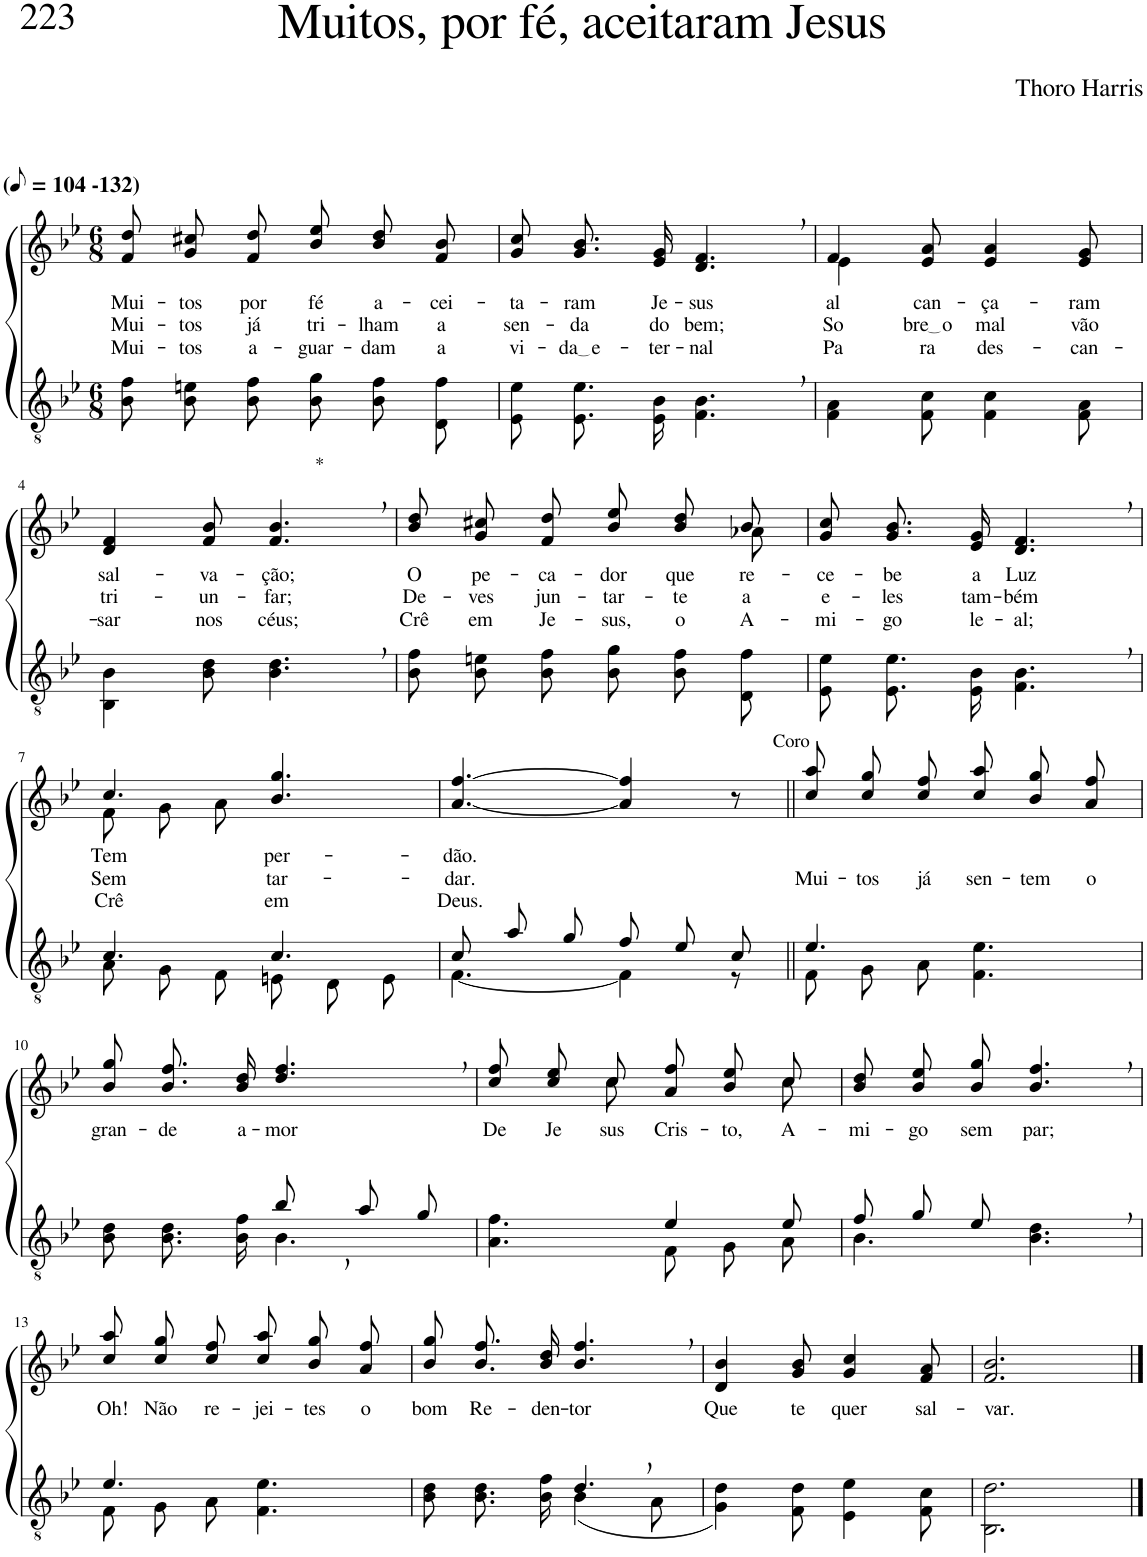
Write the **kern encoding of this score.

**kern	**kern	**text	**text	**text
*part2	*part1	*part1	*part1	*part1
*staff2	*staff1	*staff1	*staff1	*staff1
*I"Parte III e IV	*I"Parte I e II	*	*	*
*clefGv2	*clefG2	*	*	*
*Trd3c5	*Trd3c5	*	*	*
*k[b-e-]	*k[b-e-]	*	*	*
*M6/8	*M6/8	*	*	*
*MM52	*MM52	*	*	*
=1	=1	=1	=1	=1
!	!LO:TX:a:B:t=(	!	!	!
!	!LO:TX:a:B:t=-132)	!	!	!
!	!	!LO:LY:b	!LO:LY:b	!LO:LY:b
8B-\ 8f\L	8f/ 8dd/L	Mui-	Mui-	Mui-
!	!	!LO:LY:b	!LO:LY:b	!LO:LY:b
8B-\ 8en\	8g/ 8cc#X/	-tos	-tos	-tos
!	!	!LO:LY:b	!LO:LY:b	!LO:LY:b
8B-\ 8f\J	8f/ 8dd/J	por	já	a-
!	!	!LO:LY:b	!LO:LY:b	!LO:LY:b
8B-\ 8g\L	8b-\ 8ee-\L	fé	tri-	-guar-
!	!	!LO:LY:b	!LO:LY:b	!LO:LY:b
8B-\ 8f\	8b-\ 8dd\	a-	-lham	-dam
!	!	!LO:LY:b	!LO:LY:b	!LO:LY:b
8D\ 8f\J	8f\ 8b-\J	-cei-	a	a
=2	=2	=2	=2	=2
!	!	!LO:LY:b	!LO:LY:b	!LO:LY:b
8E-/ 8e-/L	8g/ 8cc/L	-ta-	sen-	vi-
!	!	!LO:LY:b	!LO:LY:b	!LO:LY:b
8.E-/ 8.e-/	8.g/ 8.b-/	-ram	-da	da e
!	!	!LO:LY:b	!LO:LY:b	!LO:LY:b
16E-/ 16B-/Jk	16e-/ 16g/Jk	Je-	do	-ter-
!	!	!LO:LY:b	!LO:LY:b	!LO:LY:b
4.F\, 4.B-\,	4.d/, 4.f/,	-sus	bem;	-nal
=3	=3	=3	=3	=3
*	*^	*	*	*
!	!	!	!LO:LY:b	!LO:LY:b	!LO:LY:b
4F\ 4A\	4f/	4e-\	al-	So-	Pa-
!	!	!	!LO:LY:b	!LO:LY:b	!LO:LY:b
8F\ 8c\	8e-/ 8a/	2ryy	-can-	bre o	-ra
!	!	!	!LO:LY:b	!LO:LY:b	!LO:LY:b
4F\ 4c\	4e-/ 4a/	.	-ça-	mal	des-
!	!	!	!LO:LY:b	!LO:LY:b	!LO:LY:b
8F\ 8A\	8e-/ 8g/	.	-ram	vão	-can-
*	*v	*v	*	*	*
!!LO:LB:g=z
=4	=4	=4	=4	=4
!	!	!LO:LY:b	!LO:LY:b	!LO:LY:b
4BB-\ 4B-\	4d/ 4f/	sal-	tri-	-sar
!	!	!LO:LY:b	!LO:LY:b	!LO:LY:b
8B-\ 8d\	8f/ 8b-/	-va-	-un-	nos
!	!LO:TX:a:t=*	!	!	!
!	!	!LO:LY:b	!LO:LY:b	!LO:LY:b
4.B-\, 4.d\,	4.f/, 4.b-/,	-ção;	-far;	céus;
=5	=5	=5	=5	=5
!	!	!LO:LY:b	!LO:LY:b	!LO:LY:b
*	*^	*	*	*
8B-\ 8f\L	8b-\ 8dd\L	8ryy	O	De-	Crê
!	!	!	!LO:LY:b	!LO:LY:b	!LO:LY:b
*	*v	*v	*	*	*
8B-\ 8en\	8g\ 8cc#X\	pe-	-ves	em
!	!	!LO:LY:b	!LO:LY:b	!LO:LY:b
8B-\ 8f\J	8f\ 8dd\J	-ca-	jun-	Je-
!	!	!LO:LY:b	!LO:LY:b	!LO:LY:b
8B-\ 8g\L	8b-\ 8ee-\L	-dor	-tar-	-sus,
!	!	!LO:LY:b	!LO:LY:b	!LO:LY:b
8B-\ 8f\	8b-\ 8dd\	que	-te	o
*	*^	*	*	*
!	!	!	!LO:LY:b	!LO:LY:b	!LO:LY:b
8D\ 8f\J	8b-\J	8a-X\	re-	a	A-
=6	=6	=6	=6	=6	=6
!	!	!	!LO:LY:b	!LO:LY:b	!LO:LY:b
*	*v	*v	*	*	*
8E-/ 8e-/L	8g/ 8cc/L	-ce-	e-	-mi-
!	!	!LO:LY:b	!LO:LY:b	!LO:LY:b
8.E-/ 8.e-/	8.g/ 8.b-/	-be	-les	-go
!	!	!LO:LY:b	!LO:LY:b	!LO:LY:b
16E-/ 16B-/Jk	16e-/ 16g/Jk	a	tam-	le-
!	!	!LO:LY:b	!LO:LY:b	!LO:LY:b
4.F\, 4.B-\,	4.d/, 4.f/,	Luz	-bém	-al;
!!LO:LB:g=z
=7	=7	=7	=7	=7
*^	*^	*	*	*
!	!	!	!	!LO:LY:b	!LO:LY:b	!LO:LY:b
4.c/	8A\L	4.cc/	8f\L	Tem	Sem	Crê
.	8G\	.	8g\	.	.	.
.	8F\J	.	8a\J	.	.	.
!	!	!	!	!LO:LY:b	!LO:LY:b	!LO:LY:b
4.c/	8En\L	4.b-/ 4.gg/	4.ryy	per-	-tar-	em
.	8D\	.	.	.	.	.
.	8E\J	.	.	.	.	.
*	*	*v	*v	*	*	*
=8	=8	=8	=8	=8	=8
!	!	!	!LO:LY:b	!LO:LY:b	!LO:LY:b
8c/L	[4.F\	[4.a/ [4.ff/	-dão.	-dar.	Deus.
8a/	.	.	.	.	.
8g/J	.	.	.	.	.
8f/L	4F\]	4a/] 4ff/]	.	.	.
8e-/	.	.	.	.	.
!	!	!LO:TX:a:t=Coro	!	!	!
8c/J	8r	8r	.	.	.
=9||	=9||	=9||	=9||	=9||	=9||
!	!	!	!	!LO:LY:b	!
4.e-/	8F\L	8cc\ 8aa\L	.	Mui-	.
!	!	!	!	!LO:LY:b	!
.	8G\	8cc\ 8gg\	.	-tos	.
!	!	!	!	!LO:LY:b	!
.	8A\J	8cc\ 8ff\J	.	já	.
!	!	!	!	!LO:LY:b	!
4.ryy	4.F\ 4.e-\	8cc\ 8aa\L	.	sen-	.
!	!	!	!	!LO:LY:b	!
.	.	8b-\ 8gg\	.	-tem	.
!	!	!	!	!LO:LY:b	!
.	.	8a\ 8ff\J	.	o	.
!!LO:LB:g=z
=10	=10	=10	=10	=10	=10
!	!	!	!LO:LY:b	!	!
4.ryy	8B-\ 8d\L	8b-\ 8gg\L	gran-	.	.
!	!	!	!LO:LY:b	!	!
.	8.B-\ 8.d\	8.b-\ 8.ff\	-de	.	.
!	!	!	!LO:LY:b	!	!
.	16B-\ 16f\Jk	16b-\ 16dd\Jk	a-	.	.
!	!	!	!LO:LY:b	!	!
8b-,/L	4.B-\	4.dd/, 4.ff/,	-mor	.	.
8a/	.	.	.	.	.
8g/J	.	.	.	.	.
=11	=11	=11	=11	=11	=11
!	!	!	!LO:LY:b	!	!
*	*	*^	*	*	*
4.ryy	4.A\ 4.f\	8cc\ 8ff\L	4ryy	De	.	.
!	!	!	!	!LO:LY:b	!	!
.	.	8cc\ 8ee-\	.	Je-	.	.
!	!	!	!	!LO:LY:b	!	!
.	.	8cc\J	8cc\	-sus	.	.
!	!	!	!	!LO:LY:b	!	!
4e-/	8F\L	8a\ 8ff\L	4ryy	Cris-	.	.
!	!	!	!	!LO:LY:b	!	!
.	8G\	8b-\ 8ee-\	.	-to,	.	.
!	!	!	!	!LO:LY:b	!	!
8e-/	8A\J	8cc\J	8cc\	A-	.	.
=12	=12	=12	=12	=12	=12	=12
!	!	!	!	!LO:LY:b	!	!
*	*	*v	*v	*	*	*
8f/L	4.B-\	8b-\ 8dd\L	-mi-	.	.
!	!	!	!LO:LY:b	!	!
8g/	.	8b-\ 8ee-\	-go	.	.
!	!	!	!LO:LY:b	!	!
8e-/J	.	8b-\ 8gg\J	sem	.	.
!	!	!	!LO:LY:b	!	!
4.ryy	4.B-\ 4.d\	4.b-/, 4.ff/,	par;	.	.
!!LO:LB:g=z
=13	=13	=13	=13	=13	=13
!	!	!	!LO:LY:b	!	!
4.e-/	8F\L	8cc\ 8aa\L	Oh!	.	.
!	!	!	!LO:LY:b	!	!
.	8G\	8cc\ 8gg\	Não	.	.
!	!	!	!LO:LY:b	!	!
.	8A\J	8cc\ 8ff\J	re-	.	.
!	!	!	!LO:LY:b	!	!
4.ryy	4.F\ 4.e-\	8cc\ 8aa\L	-jei-	.	.
!	!	!	!LO:LY:b	!	!
.	.	8b-\ 8gg\	-tes	.	.
!	!	!	!LO:LY:b	!	!
.	.	8a\ 8ff\J	o	.	.
=14	=14	=14	=14	=14	=14
!	!	!	!LO:LY:b	!	!
*	*	*^	*	*	*
4.ryy	8B-\ 8d\L	8b-\ 8gg\L	8ryy	bom	.	.
!	!	!	!	!LO:LY:b	!	!
.	8.B-\ 8.d\	8.ff\	4.b-/	Re-	.	.
!	!	!	!	!LO:LY:b	!	!
.	16B-\ 16f\Jk	16b-\ 16dd\Jk	.	-den-	.	.
!	!	!	!	!LO:LY:b	!	!
4.d,/	(4B-\	4.b-/, 4.ff/,	.	-tor	.	.
.	.	.	4ryy	.	.	.
.	8A\	.	.	.	.	.
*	*	*v	*v	*	*	*
=15	=15	=15	=15	=15	=15
!	!	!	!LO:LY:b	!	!
*v	*v	*	*	*	*
4G\ 4d\)	4d/ 4b-/	Que	.	.
!	!	!LO:LY:b	!	!
8F\ 8d\	8g/ 8b-/	te	.	.
!	!	!LO:LY:b	!	!
4E-\ 4e-\	4g/ 4cc/	quer	.	.
!	!	!LO:LY:b	!	!
8F\ 8c\	8f/ 8a/	sal-	.	.
=16	=16	=16	=16	=16
!	!	!LO:LY:b	!	!
2.BB-\ 2.d\	2.f/ 2.b-/	-var.-	.	.
==	==	==	==	==
*-	*-	*-	*-	*-
